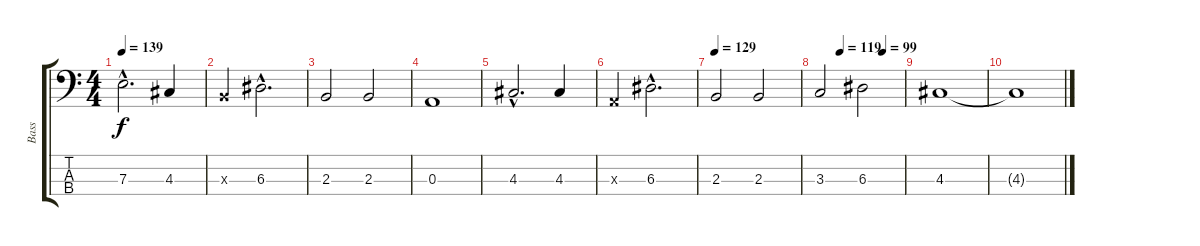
\track ("Bass" "Bass") {instrument slapbass2}
\staff {score tabs}
\tuning (G2 D2 A1 E1) {hide}
\ts (4 4)
\tempo 139
\clef f4
\ks c
7.3{hac}.2{d dy f} 4.3.4 |
2.3{x}.4 6.3{hac}.2{d} |
2.3.2 2.3.2 |
0.3.1 |
4.3{hac}.2{d} 4.3.4 |
0.3{x}.4 6.3{hac}.2{d} |
\tempo 129
2.3.2 2.3.2 |
\tempo (119 0.25)
\tempo (99 0.75)
3.3.2 6.3.2 |
4.3.1 |
4.3{t}.1
